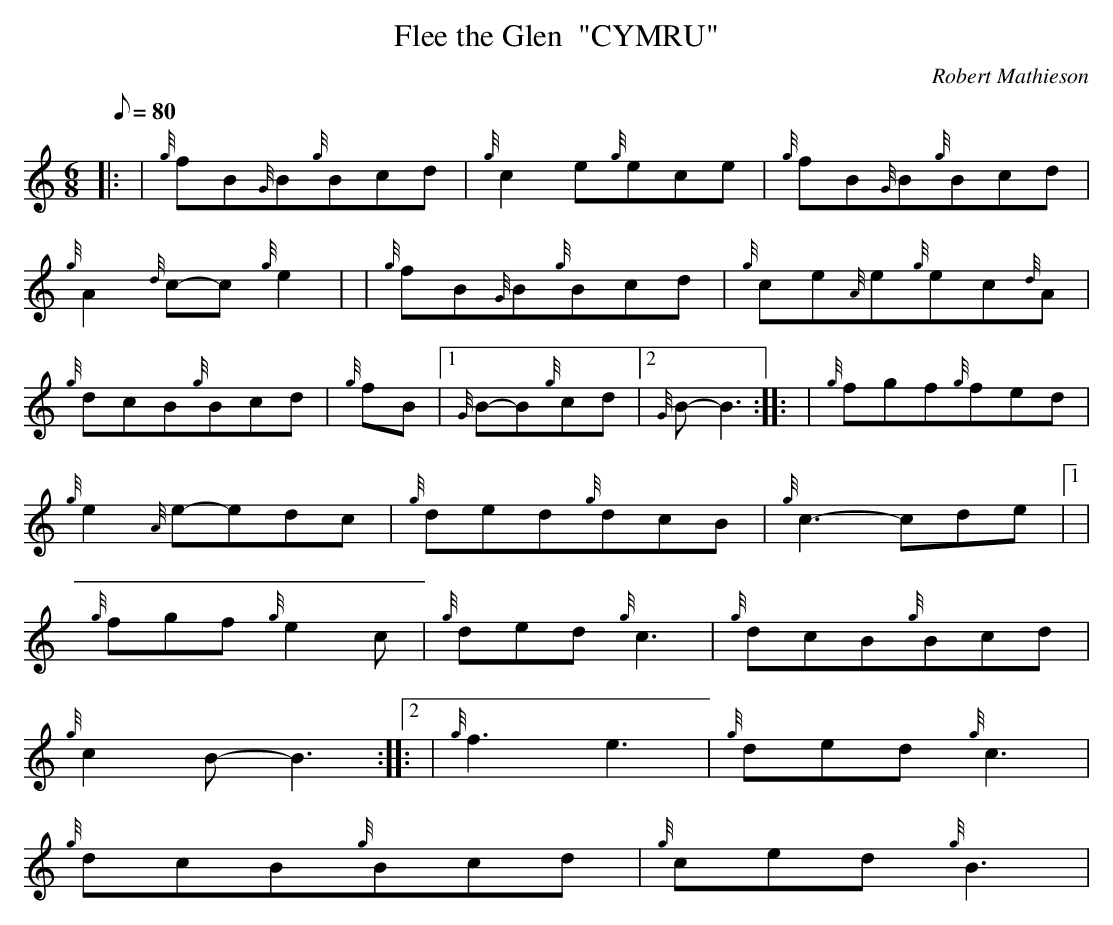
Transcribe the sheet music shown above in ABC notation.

X:1
T:Flee the Glen  "CYMRU"
M:6/8
L:1/8
Q:80
C:Robert Mathieson
K:HP
|: | {g}fB{G}B{g}Bcd | \
{g}c2e{g}ece | \
{g}fB{G}B{g}Bcd |
{g}A2{d}c-c{g}e2 | | \
{g}fB{G}B{g}Bcd | \
{g}ce{A}e{g}ec{d}A |
{g}dcB{g}Bcd | \
{g}fB|1 {G}B-B{g}cd|2 {G}B-B3 :: \
| {g}fgf{g}fed |
{g}e2{A}e-edc | \
{g}ded{g}dcB | \
{g}c3-cde|1 |
{g}fgf{g}e2c | \
{g}ded{g}c3 | \
{g}dcB{g}Bcd |
{g}c2B-B3:|2  |: \
| {g}f3e3 | \
{g}ded{g}c3 |
{g}dcB{g}Bcd | \
{g}ced{g}B3 |
